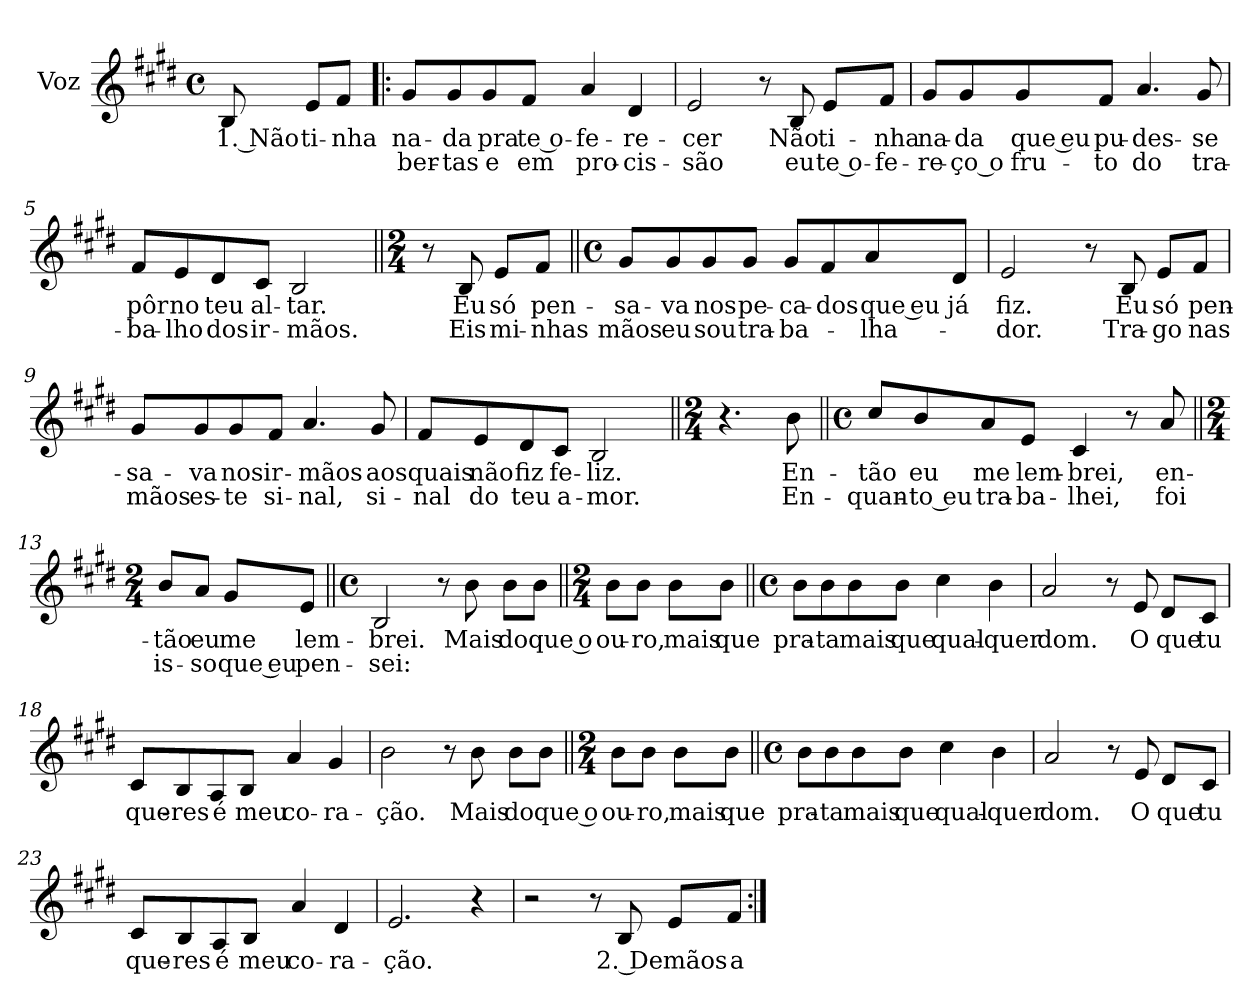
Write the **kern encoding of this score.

**kern	**text	**text
*part1	*part1	*part1
*staff1	*staff1	*staff1
*I"Voz	*	*
*I'Vo.	*	*
*clefG2	*	*
*k[f#c#g#d#]	*	*
*M4/4	*	*
*met(c)	*	*
*MM90	*	*
=1	=1	=1
!	!LO:LY:b	!
8B/	1. Não	.
!	!LO:LY:b	!
8e/L	ti-	.
!	!LO:LY:b	!
8f#/J	-nha	.
=2!|:	=2!|:	=2!|:
!	!LO:LY:b	!LO:LY:b
8g#/L	na-	ber-
!	!LO:LY:b	!LO:LY:b
8g#/	-da	-tas
!	!LO:LY:b	!LO:LY:b
8g#/	pra	e
!	!LO:LY:b	!LO:LY:b
8f#/J	te o-	em
!	!LO:LY:b	!LO:LY:b
4a/	-fe-	pro-
!	!LO:LY:b	!LO:LY:b
4d#/	re-	-cis-
=3	=3	=3
!	!LO:LY:b	!LO:LY:b
2e/	-cer	-são
8r	.	.
!	!LO:LY:b	!LO:LY:b
8B/	Não	eu
!	!LO:LY:b	!LO:LY:b
8e/L	ti-	te o-
!	!LO:LY:b	!LO:LY:b
8f#/J	-nha	-fe-
=4	=4	=4
!	!LO:LY:b	!LO:LY:b
8g#/L	na-	-re-
!	!LO:LY:b	!LO:LY:b
8g#/	-da	-ço o
!	!LO:LY:b	!LO:LY:b
8g#/	que eu	fru-
!	!LO:LY:b	!LO:LY:b
8f#/J	pu-	-to
!	!LO:LY:b	!LO:LY:b
4.a/	-des-	do
!	!LO:LY:b	!LO:LY:b
8g#/	-se	tra-
!!LO:LB:g=z
=5	=5	=5
!	!LO:LY:b	!LO:LY:b
8f#/L	pôr	-ba-
!	!LO:LY:b	!LO:LY:b
8e/	no	-lho
!	!LO:LY:b	!LO:LY:b
8d#/	teu	dos
!	!LO:LY:b	!LO:LY:b
8c#/J	al-	ir-
!	!LO:LY:b	!LO:LY:b
2B/	-tar.	-mãos.
=6||	=6||	=6||
*M2/4	*	*
8r	.	.
!	!LO:LY:b	!LO:LY:b
8B/	Eu	Eis
!	!LO:LY:b	!LO:LY:b
8e/L	só	mi-
!	!LO:LY:b	!LO:LY:b
8f#/J	pen-	-nhas
=7||	=7||	=7||
*M4/4	*	*
*met(c)	*	*
!	!LO:LY:b	!LO:LY:b
8g#/L	-sa-	mãos
!	!LO:LY:b	!LO:LY:b
8g#/	-va	eu
!	!LO:LY:b	!LO:LY:b
8g#/	nos	sou
!	!LO:LY:b	!LO:LY:b
8g#/J	pe-	tra-
!	!LO:LY:b	!LO:LY:b
8g#/L	-ca-	-ba-
!	!LO:LY:b	!
8f#/	-dos	.
!	!LO:LY:b	!LO:LY:b
8a/	que eu	-lha-
!	!LO:LY:b	!
8d#/J	já	.
=8	=8	=8
!	!LO:LY:b	!LO:LY:b
2e/	fiz.	-dor.
8r	.	.
!	!LO:LY:b	!LO:LY:b
8B/	Eu	Tra-
!	!LO:LY:b	!LO:LY:b
8e/L	só	-go
!	!LO:LY:b	!LO:LY:b
8f#/J	pen-	nas
!!LO:LB:g=z
=9	=9	=9
!	!LO:LY:b	!LO:LY:b
8g#/L	-sa-	mãos
!	!LO:LY:b	!LO:LY:b
8g#/	-va	es-
!	!LO:LY:b	!LO:LY:b
8g#/	nos	-te
!	!LO:LY:b	!LO:LY:b
8f#/J	ir-	si-
!	!LO:LY:b	!LO:LY:b
4.a/	-mãos	-nal,
!	!LO:LY:b	!LO:LY:b
8g#/	aos	si-
=10	=10	=10
!	!LO:LY:b	!LO:LY:b
8f#/L	quais	-nal
!	!LO:LY:b	!LO:LY:b
8e/	não	do
!	!LO:LY:b	!LO:LY:b
8d#/	fiz	teu
!	!LO:LY:b	!LO:LY:b
8c#/J	fe-	a-
!	!LO:LY:b	!LO:LY:b
2B/	-liz.	-mor.
=11||	=11||	=11||
*M2/4	*	*
4.r	.	.
!	!LO:LY:b	!LO:LY:b
8b\	En-	En-
=12||	=12||	=12||
*M4/4	*	*
*met(c)	*	*
!	!LO:LY:b	!LO:LY:b
8cc#/L	-tão	-quan-
!	!LO:LY:b	!LO:LY:b
8b/	eu	-to eu
!	!LO:LY:b	!LO:LY:b
8a/	me	tra-
!	!LO:LY:b	!LO:LY:b
8e/J	lem-	-ba-
!	!LO:LY:b	!LO:LY:b
4c#/	-brei,	-lhei,
8r	.	.
!	!LO:LY:b	!LO:LY:b
8a/	en-	foi
!!LO:LB:g=z
=13||	=13||	=13||
*M2/4	*	*
!	!LO:LY:b	!LO:LY:b
8b/L	-tão	is-
!	!LO:LY:b	!LO:LY:b
8a/J	eu	-so
!	!LO:LY:b	!LO:LY:b
8g#/L	me	que eu
!	!LO:LY:b	!LO:LY:b
8e/J	lem-	pen-
=14||	=14||	=14||
*M4/4	*	*
*met(c)	*	*
!	!LO:LY:b	!LO:LY:b
2B/	-brei.	-sei:
8r	.	.
!	!LO:LY:b	!
8b\	Mais	.
!	!LO:LY:b	!
8b\L	do	.
!	!LO:LY:b	!
8b\J	que o	.
=15||	=15||	=15||
*M2/4	*	*
!	!LO:LY:b	!
8b\L	ou-	.
!	!LO:LY:b	!
8b\J	-ro,	.
!	!LO:LY:b	!
8b\L	mais	.
!	!LO:LY:b	!
8b\J	que	.
=16||	=16||	=16||
*M4/4	*	*
*met(c)	*	*
!	!LO:LY:b	!
8b\L	pra-	.
!	!LO:LY:b	!
8b\	-ta	.
!	!LO:LY:b	!
8b\	mais	.
!	!LO:LY:b	!
8b\J	que	.
!	!LO:LY:b	!
4cc#\	qual-	.
!	!LO:LY:b	!
4b\	-quer	.
!!LO:LB:g=z
=17	=17	=17
!	!LO:LY:b	!
2a/	dom.	.
8r	.	.
!	!LO:LY:b	!
8e/	O	.
!	!LO:LY:b	!
8d#/L	que	.
!	!LO:LY:b	!
8c#/J	tu	.
=18	=18	=18
!	!LO:LY:b	!
8c#/L	que-	.
!	!LO:LY:b	!
8B/	-res	.
!	!LO:LY:b	!
8A/	é	.
!	!LO:LY:b	!
8B/J	meu	.
!	!LO:LY:b	!
4a/	co-	.
!	!LO:LY:b	!
4g#/	-ra-	.
=19	=19	=19
!	!LO:LY:b	!
2b\	-ção.	.
8r	.	.
!	!LO:LY:b	!
8b\	Mais	.
!	!LO:LY:b	!
8b\L	do	.
!	!LO:LY:b	!
8b\J	que o	.
=20||	=20||	=20||
*M2/4	*	*
!	!LO:LY:b	!
8b\L	ou-	.
!	!LO:LY:b	!
8b\J	-ro,	.
!	!LO:LY:b	!
8b\L	mais	.
!	!LO:LY:b	!
8b\J	que	.
!!LO:LB:g=z
=21||	=21||	=21||
*M4/4	*	*
*met(c)	*	*
!	!LO:LY:b	!
8b\L	pra-	.
!	!LO:LY:b	!
8b\	-ta	.
!	!LO:LY:b	!
8b\	mais	.
!	!LO:LY:b	!
8b\J	que	.
!	!LO:LY:b	!
4cc#\	qual-	.
!	!LO:LY:b	!
4b\	-quer	.
=22	=22	=22
!	!LO:LY:b	!
2a/	dom.	.
8r	.	.
!	!LO:LY:b	!
8e/	O	.
!	!LO:LY:b	!
8d#/L	que	.
!	!LO:LY:b	!
8c#/J	tu	.
=23	=23	=23
!	!LO:LY:b	!
8c#/L	que-	.
!	!LO:LY:b	!
8B/	-res	.
!	!LO:LY:b	!
8A/	é	.
!	!LO:LY:b	!
8B/J	meu	.
!	!LO:LY:b	!
4a/	co-	.
!	!LO:LY:b	!
4d#/	-ra-	.
=24	=24	=24
!	!LO:LY:b	!
2.e/	-ção.	.
4r	.	.
=25	=25	=25
2r	.	.
8r	.	.
!	!LO:LY:b	!
8B/	2. De	.
!	!LO:LY:b	!
8e/L	mãos	.
!	!LO:LY:b	!
8f#/J	a	.
=:|!	=:|!	=:|!
*-	*-	*-
